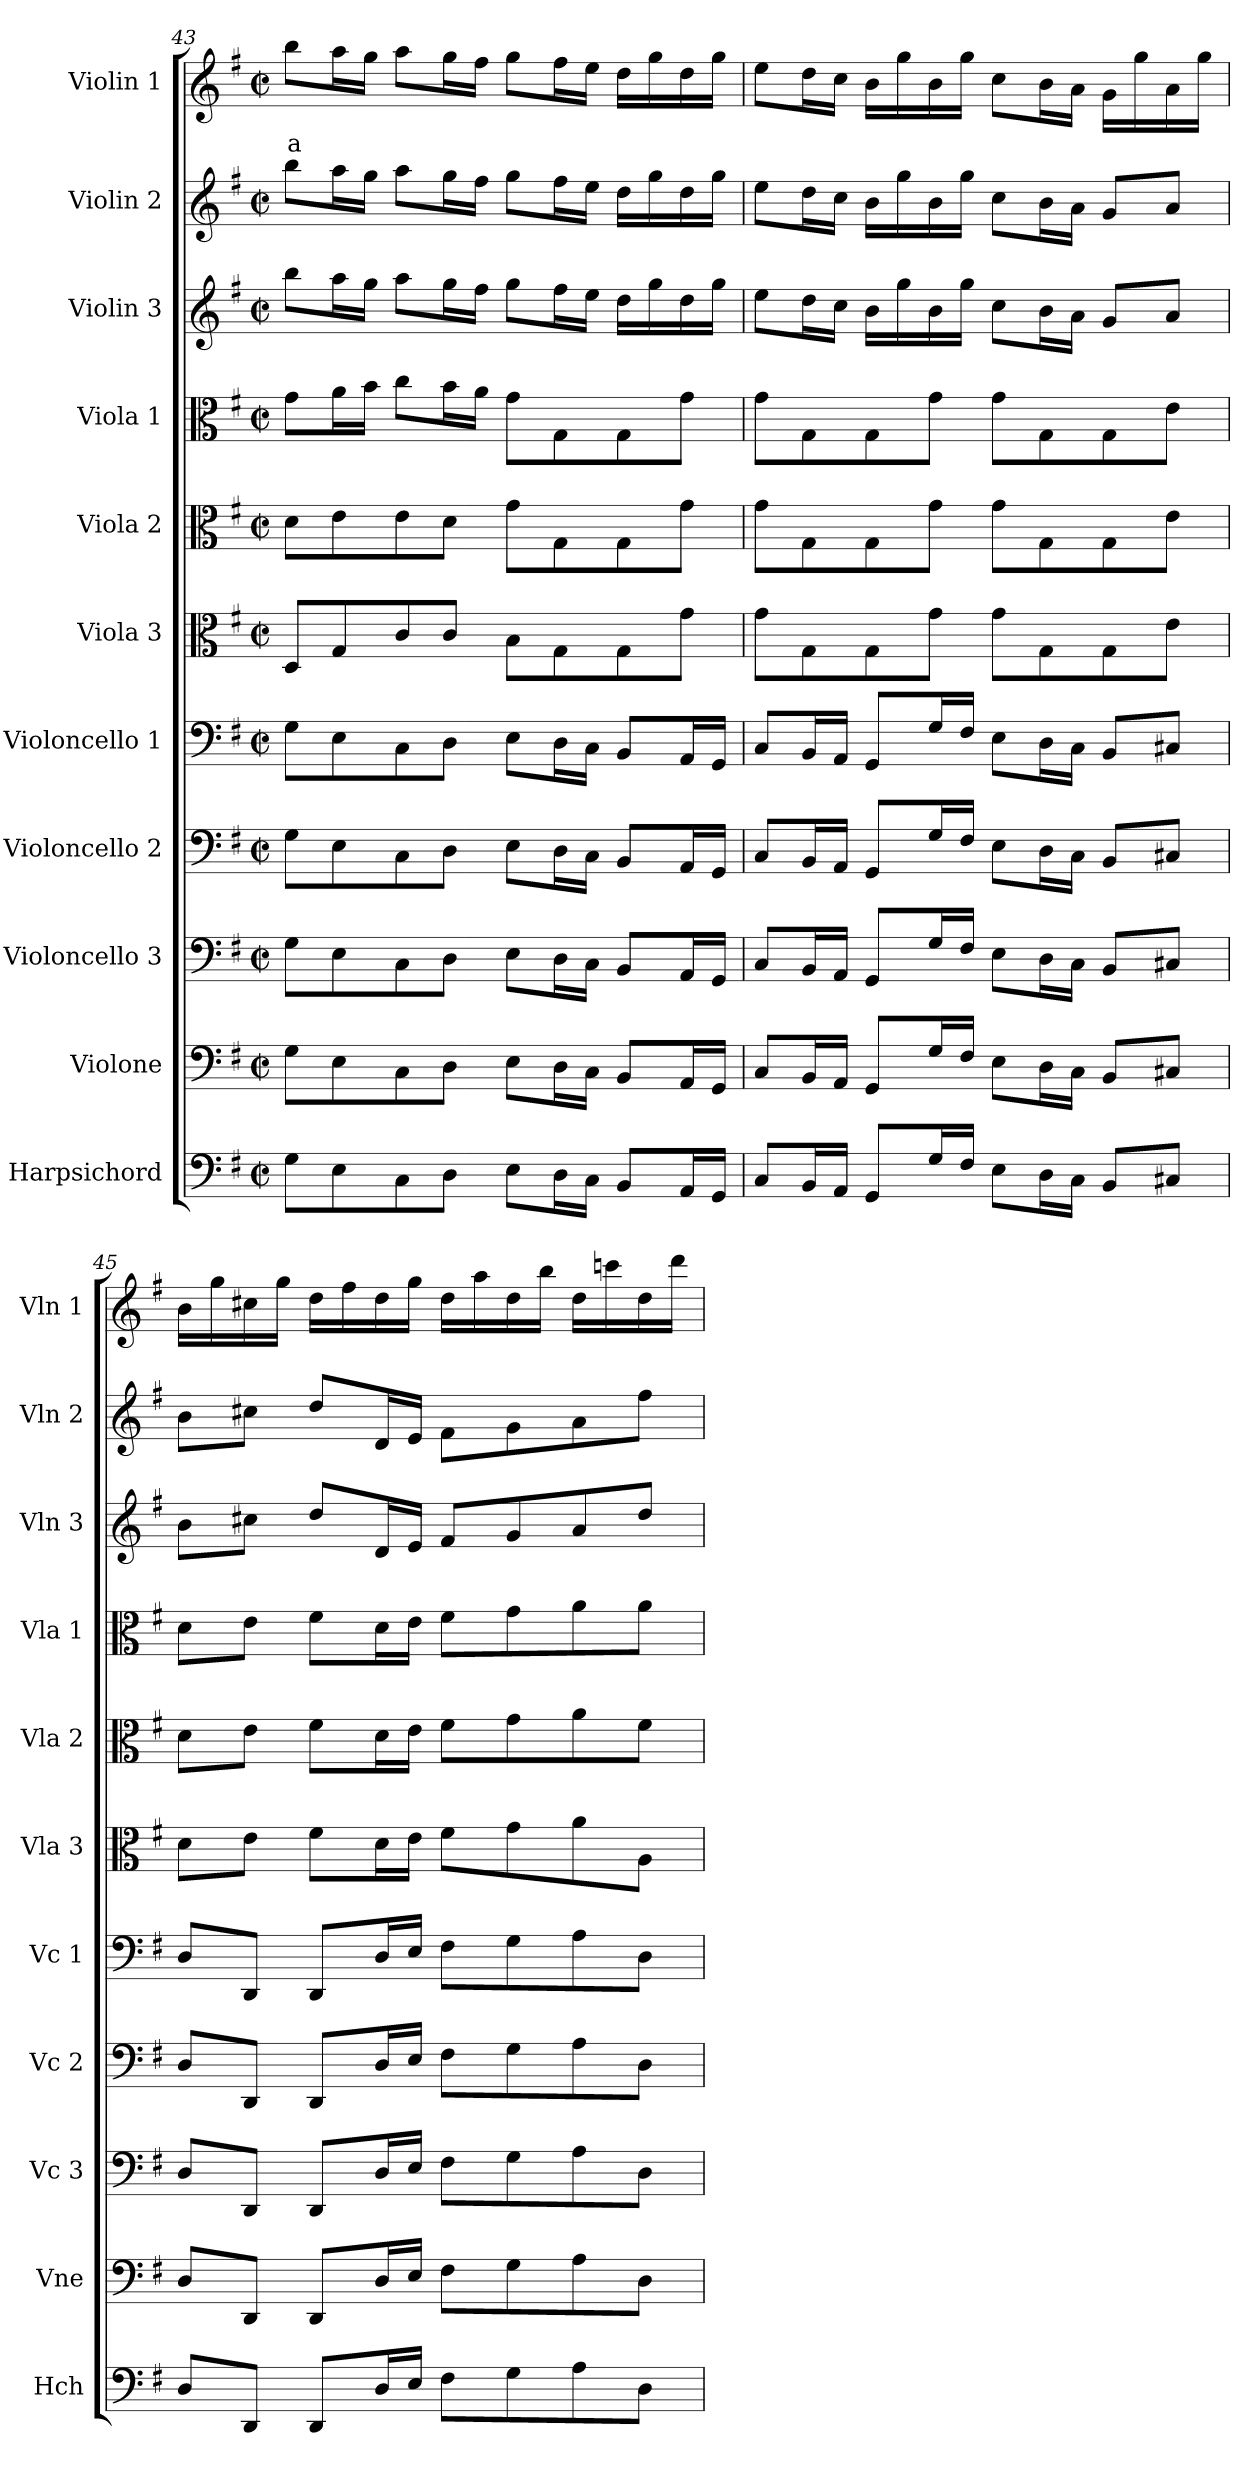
**kern	**kern	**kern	**kern	**kern	**kern	**kern	**kern	**kern	**kern	**kern	**text
*part11	*part10	*part9	*part8	*part7	*part6	*part5	*part4	*part3	*part2	*part1	*part1
*staff11	*staff10	*staff9	*staff8	*staff7	*staff6	*staff5	*staff4	*staff3	*staff2	*staff1	*staff1
*I"Harpsichord	*I"Violone	*I"Violoncello 3	*I"Violoncello 2	*I"Violoncello 1	*I"Viola 3	*I"Viola 2	*I"Viola 1	*I"Violin 3	*I"Violin 2	*I"Violin 1	*
*I'Hch	*I'Vne	*I'Vc 3	*I'Vc 2	*I'Vc 1	*I'Vla 3	*I'Vla 2	*I'Vla 1	*I'Vln 3	*I'Vln 2	*I'Vln 1	*
*clefF4	*clefF4	*clefF4	*clefF4	*clefF4	*clefC3	*clefC3	*clefC3	*clefG2	*clefG2	*clefG2	*
*	*ITrd7c12	*	*	*	*	*	*	*	*	*	*
*k[f#]	*k[f#]	*k[f#]	*k[f#]	*k[f#]	*k[f#]	*k[f#]	*k[f#]	*k[f#]	*k[f#]	*k[f#]	*
*M4/4	*M4/4	*M4/4	*M4/4	*M4/4	*M4/4	*M4/4	*M4/4	*M4/4	*M4/4	*M4/4	*
*met(c|)	*met(c|)	*met(c|)	*met(c|)	*met(c|)	*met(c|)	*met(c|)	*met(c|)	*met(c|)	*met(c|)	*met(c|)	*
=43	=43	=43	=43	=43	=43	=43	=43	=43	=43	=43	=43
!	!	!	!	!	!	!	!	!	!	!	!LO:LY:b:color=#FF0000
8G\L	8GG\L	8G\L	8G\L	8G\L	8D/L	8d\L	8g\L	8bb\L	8bb\L	8bb\L	a
8E\	8EE\	8E\	8E\	8E\	8G/	8e\	16a\L	16aa\L	16aa\L	16aa\L	.
.	.	.	.	.	.	.	16b\JJ	16gg\JJ	16gg\JJ	16gg\JJ	.
8C\	8CC\	8C\	8C\	8C\	8c/	8e\	8cc\L	8aa\L	8aa\L	8aa\L	.
8D\J	8DD\J	8D\J	8D\J	8D\J	8c/J	8d\J	16b\L	16gg\L	16gg\L	16gg\L	.
.	.	.	.	.	.	.	16a\JJ	16ff#\JJ	16ff#\JJ	16ff#\JJ	.
8E\L	8EE\L	8E\L	8E\L	8E\L	8B\L	8g\L	8g\L	8gg\L	8gg\L	8gg\L	.
16D\L	16DD\L	16D\L	16D\L	16D\L	8G\	8G\	8G\	16ff#\L	16ff#\L	16ff#\L	.
16C\JJ	16CC\JJ	16C\JJ	16C\JJ	16C\JJ	.	.	.	16ee\JJ	16ee\JJ	16ee\JJ	.
8BB/L	8BBB/L	8BB/L	8BB/L	8BB/L	8G\	8G\	8G\	16dd\LL	16dd\LL	16dd\LL	.
.	.	.	.	.	.	.	.	16gg\	16gg\	16gg\	.
16AA/L	16AAA/L	16AA/L	16AA/L	16AA/L	8g\J	8g\J	8g\J	16dd\	16dd\	16dd\	.
16GG/JJ	16GGG/JJ	16GG/JJ	16GG/JJ	16GG/JJ	.	.	.	16gg\JJ	16gg\JJ	16gg\JJ	.
!!LO:PB:g=z
=44	=44	=44	=44	=44	=44	=44	=44	=44	=44	=44	=44
8C/L	8CC/L	8C/L	8C/L	8C/L	8g\L	8g\L	8g\L	8ee\L	8ee\L	8ee\L	.
16BB/L	16BBB/L	16BB/L	16BB/L	16BB/L	8G\	8G\	8G\	16dd\L	16dd\L	16dd\L	.
16AA/JJ	16AAA/JJ	16AA/JJ	16AA/JJ	16AA/JJ	.	.	.	16cc\JJ	16cc\JJ	16cc\JJ	.
8GG/L	8GGG/L	8GG/L	8GG/L	8GG/L	8G\	8G\	8G\	16b\LL	16b\LL	16b\LL	.
.	.	.	.	.	.	.	.	16gg\	16gg\	16gg\	.
16G/L	16GG/L	16G/L	16G/L	16G/L	8g\J	8g\J	8g\J	16b\	16b\	16b\	.
16F#/JJ	16FF#/JJ	16F#/JJ	16F#/JJ	16F#/JJ	.	.	.	16gg\JJ	16gg\JJ	16gg\JJ	.
8E\L	8EE\L	8E\L	8E\L	8E\L	8g\L	8g\L	8g\L	8cc\L	8cc\L	8cc\L	.
16D\L	16DD\L	16D\L	16D\L	16D\L	8G\	8G\	8G\	16b\L	16b\L	16b\L	.
16C\JJ	16CC\JJ	16C\JJ	16C\JJ	16C\JJ	.	.	.	16a\JJ	16a\JJ	16a\JJ	.
8BB/L	8BBB/L	8BB/L	8BB/L	8BB/L	8G\	8G\	8G\	8g/L	8g/L	16g\LL	.
.	.	.	.	.	.	.	.	.	.	16gg\	.
8C#X/J	8CC#X/J	8C#X/J	8C#X/J	8C#X/J	8e\J	8e\J	8e\J	8a/J	8a/J	16a\	.
.	.	.	.	.	.	.	.	.	.	16gg\JJ	.
=45	=45	=45	=45	=45	=45	=45	=45	=45	=45	=45	=45
8D/L	8DD/L	8D/L	8D/L	8D/L	8d\L	8d\L	8d\L	8b\L	8b\L	16b\LL	.
.	.	.	.	.	.	.	.	.	.	16gg\	.
8DD/J	8DDD/J	8DD/J	8DD/J	8DD/J	8e\J	8e\J	8e\J	8cc#X\J	8cc#X\J	16cc#X\	.
.	.	.	.	.	.	.	.	.	.	16gg\JJ	.
8DD/L	8DDD/L	8DD/L	8DD/L	8DD/L	8f#\L	8f#\L	8f#\L	8dd/L	8dd/L	16dd\LL	.
.	.	.	.	.	.	.	.	.	.	16ff#\	.
16D/L	16DD/L	16D/L	16D/L	16D/L	16d\L	16d\L	16d\L	16d/L	16d/L	16dd\	.
16E/JJ	16EE/JJ	16E/JJ	16E/JJ	16E/JJ	16e\JJ	16e\JJ	16e\JJ	16e/JJ	16e/JJ	16gg\JJ	.
8F#\L	8FF#\L	8F#\L	8F#\L	8F#\L	8f#\L	8f#\L	8f#\L	8f#/L	8f#\L	16dd\LL	.
.	.	.	.	.	.	.	.	.	.	16aa\	.
8G\	8GG\	8G\	8G\	8G\	8g\	8g\	8g\	8g/	8g\	16dd\	.
.	.	.	.	.	.	.	.	.	.	16bb\JJ	.
8A\	8AA\	8A\	8A\	8A\	8a\	8a\	8a\	8a/	8a\	16dd\LL	.
.	.	.	.	.	.	.	.	.	.	16cccn\	.
8D\J	8DD\J	8D\J	8D\J	8D\J	8A\J	8f#\J	8a\J	8dd/J	8ff#\J	16dd\	.
.	.	.	.	.	.	.	.	.	.	16ddd\JJ	.
=	=	=	=	=	=	=	=	=	=	=	=
*-	*-	*-	*-	*-	*-	*-	*-	*-	*-	*-	*-
